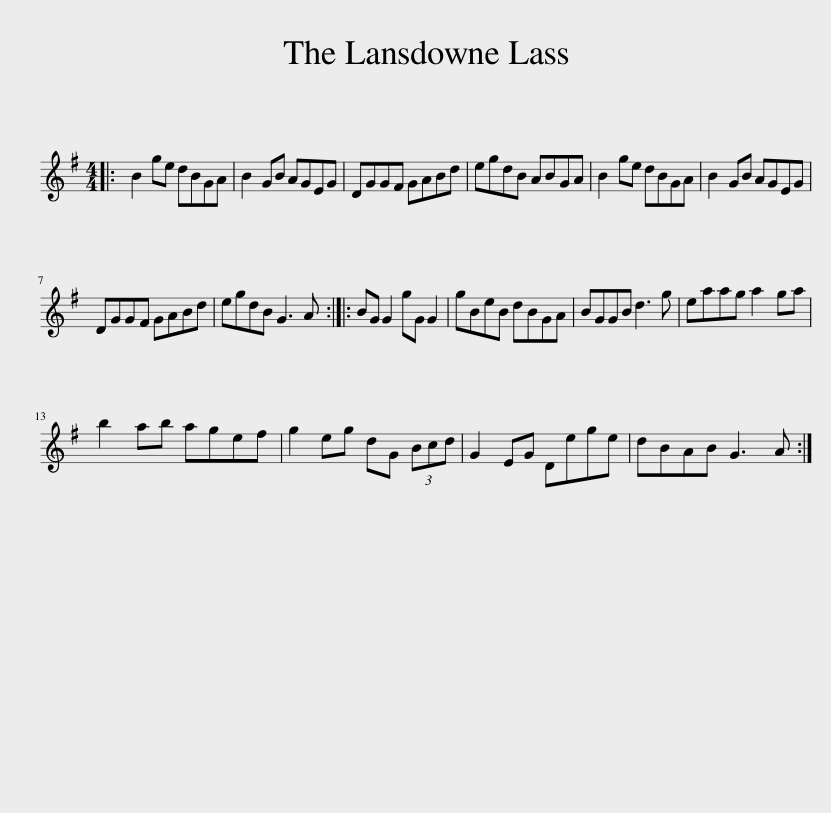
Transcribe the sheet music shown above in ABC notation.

X:1
L:1/8
M:4/4
I:linebreak $
K:G
V:1 treble
V:1
|: B2 ge dBGA | B2 GB AGEG | DGGF GABd | egdB ABGA | B2 ge dBGA | %5
 B2 GB AGEG |$ DGGF GABd | egdB G3 A :: BG G2 gG G2 | gBeB dBGA | %10
 BGGB d3 g | eaag a2 ga |$ b2 ab agef | g2 eg dG (3Bcd | G2 EG Dege | %15
 dBAB G3 A :| %16
